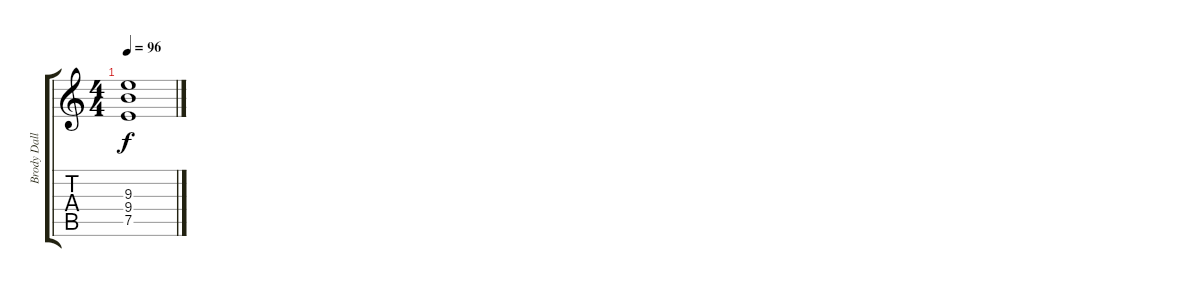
\track ("Brody Dalle" "Brody Dall") {instrument overdrivenguitar}
\staff {score tabs}
\tuning (E4 B3 G3 D3 A2 E2) {hide}
\ts (4 4)
\tempo 96
\clef g2
\ks c
(9.3 9.4 7.5).1{dy f}
